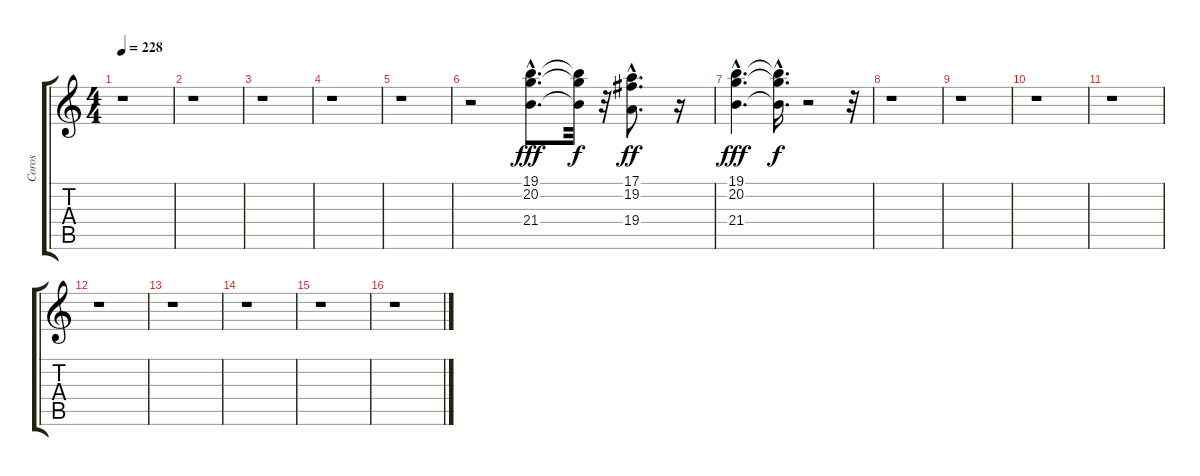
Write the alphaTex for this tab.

\track ("Coros" "Coros") {instrument voiceoohs}
\staff {score tabs}
\tuning (E4 B3 G3 D3 A2 E2) {hide}
\ts (4 4)
\tempo 228
\clef g2
\ks c
r.1{dy f} |
r.1 |
r.1 |
r.1 |
r.1 |
r.2 (19.1{hac} 20.2{hac} 21.4{hac}).8{d dy fff volume 12 balance 8 instrument voiceoohs} (19.1{t} 20.2{t} 21.4{t}).32{dy f} r.32 (17.1{hac} 19.2{hac} 19.4{hac}).8{d dy ff} r.16 |
(19.1{hac} 20.2{hac} 21.4{hac}).4{d dy fff} (19.1{hac t} 20.2{hac t} 21.4{hac t}).16{d dy f} r.2 r.32 |
r.1 |
r.1 |
r.1 |
r.1 |
r.1 |
r.1 |
r.1 |
r.1 |
r.1
